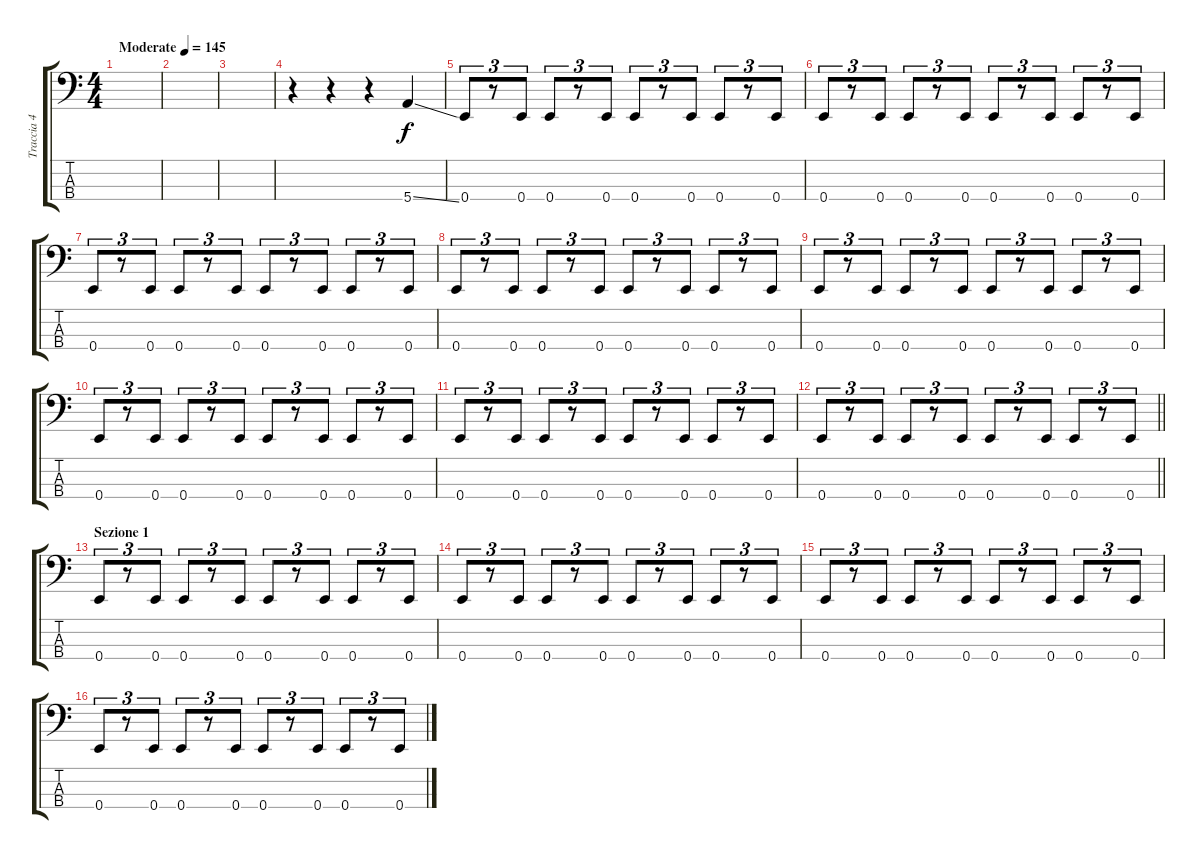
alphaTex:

\track ("Traccia 4" "Traccia 4") {instrument electricbassfinger}
\staff {score tabs}
\tuning (G2 D2 A1 E1) {hide}
\ts (4 4)
\tempo (145 "Moderate")
\clef f4
\ks c
|
|
|
r.4 r.4 r.4 5.4{ss}.4 |
0.4.8{tu (3 2)} r.8{tu (3 2)} 0.4.8{tu (3 2)} 0.4.8{tu (3 2)} r.8{tu (3 2)} 0.4.8{tu (3 2)} 0.4.8{tu (3 2)} r.8{tu (3 2)} 0.4.8{tu (3 2)} 0.4.8{tu (3 2)} r.8{tu (3 2)} 0.4.8{tu (3 2)} |
0.4.8{tu (3 2)} r.8{tu (3 2)} 0.4.8{tu (3 2)} 0.4.8{tu (3 2)} r.8{tu (3 2)} 0.4.8{tu (3 2)} 0.4.8{tu (3 2)} r.8{tu (3 2)} 0.4.8{tu (3 2)} 0.4.8{tu (3 2)} r.8{tu (3 2)} 0.4.8{tu (3 2)} |
0.4.8{tu (3 2)} r.8{tu (3 2)} 0.4.8{tu (3 2)} 0.4.8{tu (3 2)} r.8{tu (3 2)} 0.4.8{tu (3 2)} 0.4.8{tu (3 2)} r.8{tu (3 2)} 0.4.8{tu (3 2)} 0.4.8{tu (3 2)} r.8{tu (3 2)} 0.4.8{tu (3 2)} |
0.4.8{tu (3 2)} r.8{tu (3 2)} 0.4.8{tu (3 2)} 0.4.8{tu (3 2)} r.8{tu (3 2)} 0.4.8{tu (3 2)} 0.4.8{tu (3 2)} r.8{tu (3 2)} 0.4.8{tu (3 2)} 0.4.8{tu (3 2)} r.8{tu (3 2)} 0.4.8{tu (3 2)} |
0.4.8{tu (3 2)} r.8{tu (3 2)} 0.4.8{tu (3 2)} 0.4.8{tu (3 2)} r.8{tu (3 2)} 0.4.8{tu (3 2)} 0.4.8{tu (3 2)} r.8{tu (3 2)} 0.4.8{tu (3 2)} 0.4.8{tu (3 2)} r.8{tu (3 2)} 0.4.8{tu (3 2)} |
0.4.8{tu (3 2)} r.8{tu (3 2)} 0.4.8{tu (3 2)} 0.4.8{tu (3 2)} r.8{tu (3 2)} 0.4.8{tu (3 2)} 0.4.8{tu (3 2)} r.8{tu (3 2)} 0.4.8{tu (3 2)} 0.4.8{tu (3 2)} r.8{tu (3 2)} 0.4.8{tu (3 2)} |
0.4.8{tu (3 2)} r.8{tu (3 2)} 0.4.8{tu (3 2)} 0.4.8{tu (3 2)} r.8{tu (3 2)} 0.4.8{tu (3 2)} 0.4.8{tu (3 2)} r.8{tu (3 2)} 0.4.8{tu (3 2)} 0.4.8{tu (3 2)} r.8{tu (3 2)} 0.4.8{tu (3 2)} |
\barLineRight lightlight
0.4.8{tu (3 2)} r.8{tu (3 2)} 0.4.8{tu (3 2)} 0.4.8{tu (3 2)} r.8{tu (3 2)} 0.4.8{tu (3 2)} 0.4.8{tu (3 2)} r.8{tu (3 2)} 0.4.8{tu (3 2)} 0.4.8{tu (3 2)} r.8{tu (3 2)} 0.4.8{tu (3 2)} |
\section ("" "Sezione 1")
0.4.8{tu (3 2)} r.8{tu (3 2)} 0.4.8{tu (3 2)} 0.4.8{tu (3 2)} r.8{tu (3 2)} 0.4.8{tu (3 2)} 0.4.8{tu (3 2)} r.8{tu (3 2)} 0.4.8{tu (3 2)} 0.4.8{tu (3 2)} r.8{tu (3 2)} 0.4.8{tu (3 2)} |
0.4.8{tu (3 2)} r.8{tu (3 2)} 0.4.8{tu (3 2)} 0.4.8{tu (3 2)} r.8{tu (3 2)} 0.4.8{tu (3 2)} 0.4.8{tu (3 2)} r.8{tu (3 2)} 0.4.8{tu (3 2)} 0.4.8{tu (3 2)} r.8{tu (3 2)} 0.4.8{tu (3 2)} |
0.4.8{tu (3 2)} r.8{tu (3 2)} 0.4.8{tu (3 2)} 0.4.8{tu (3 2)} r.8{tu (3 2)} 0.4.8{tu (3 2)} 0.4.8{tu (3 2)} r.8{tu (3 2)} 0.4.8{tu (3 2)} 0.4.8{tu (3 2)} r.8{tu (3 2)} 0.4.8{tu (3 2)} |
0.4.8{tu (3 2)} r.8{tu (3 2)} 0.4.8{tu (3 2)} 0.4.8{tu (3 2)} r.8{tu (3 2)} 0.4.8{tu (3 2)} 0.4.8{tu (3 2)} r.8{tu (3 2)} 0.4.8{tu (3 2)} 0.4.8{tu (3 2)} r.8{tu (3 2)} 0.4.8{tu (3 2)}
